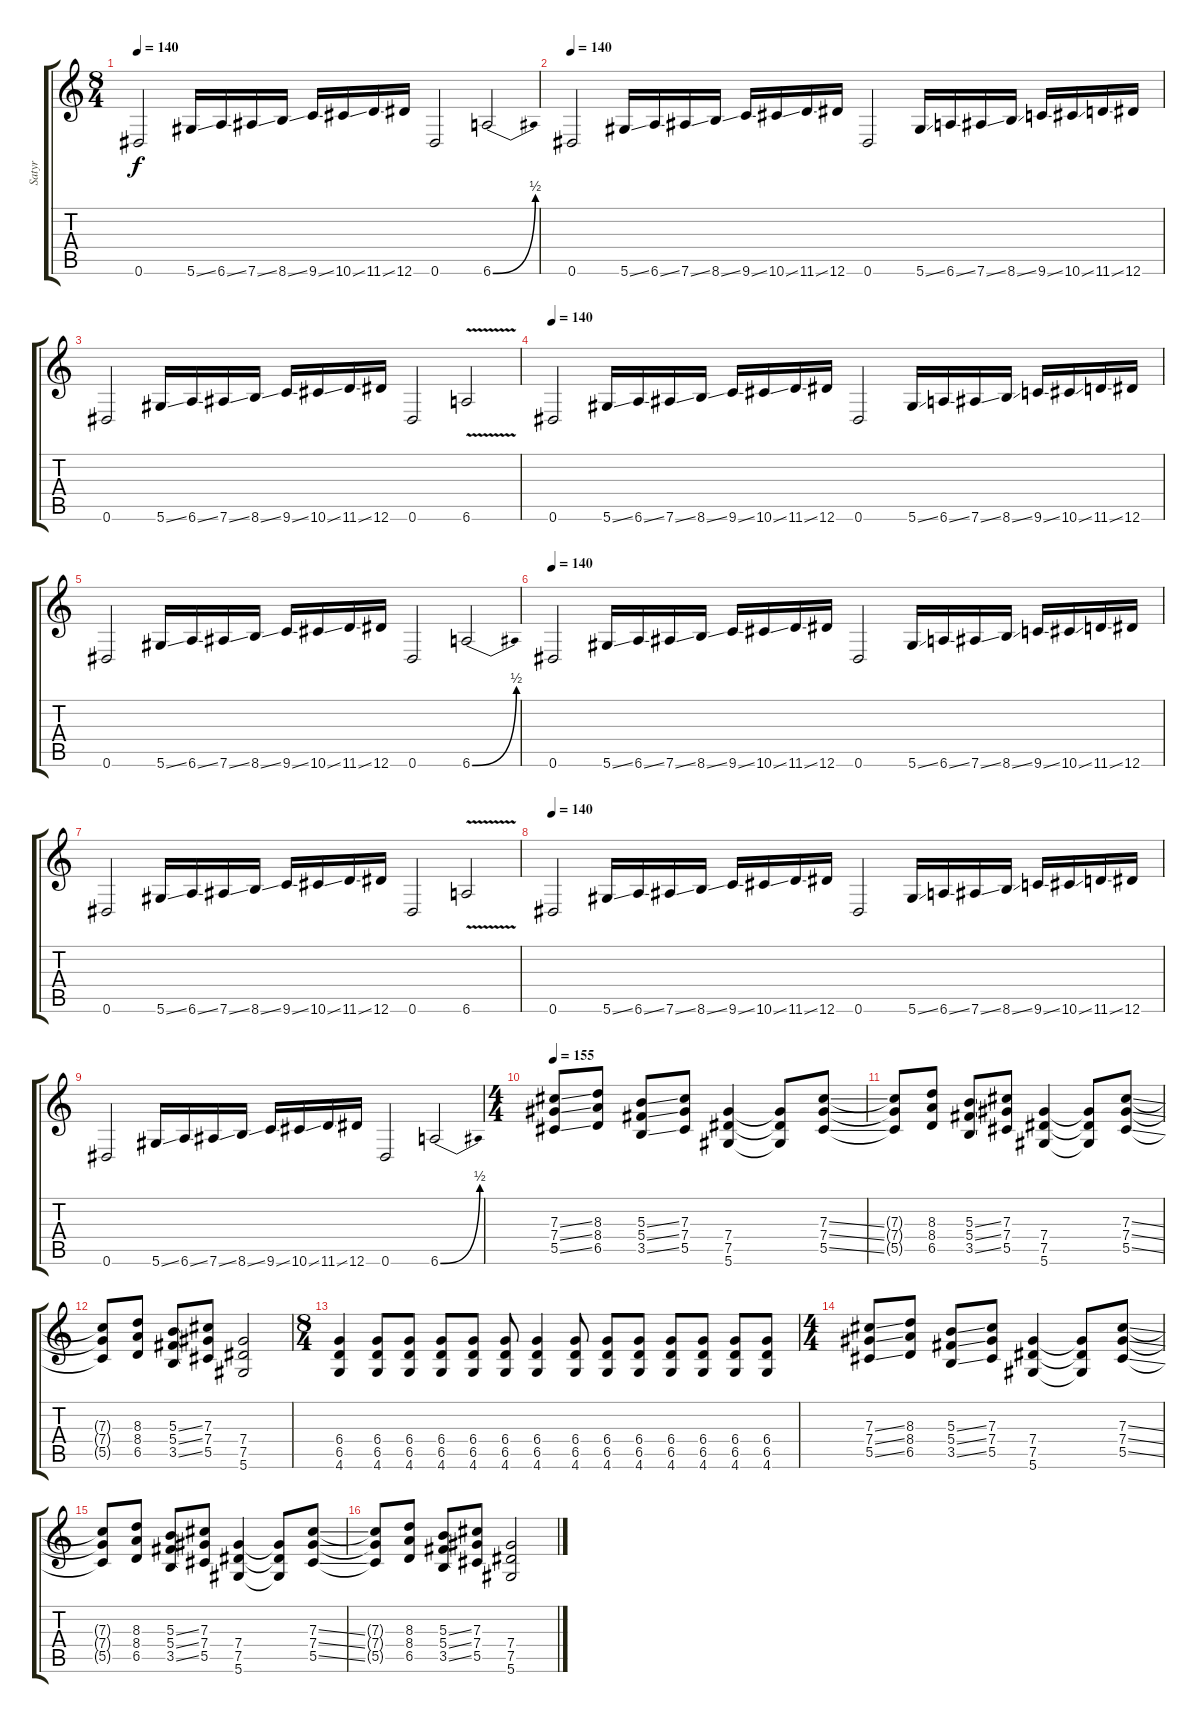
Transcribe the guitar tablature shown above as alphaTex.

\track ("Satyr" "Satyr") {instrument distortionguitar}
\staff {score tabs}
\tuning (Eb4 Bb3 Gb3 Db3 Ab2 Eb2) {hide}
\ts (8 4)
\tempo 140
\clef g2
\ks c
0.6.2{dy f} 5.6{ss}.16 6.6{ss}.16 7.6{ss}.16 8.6{ss}.16 9.6{ss}.16 10.6{ss}.16 11.6{ss}.16 12.6.16 0.6.2 6.6{be (bend 0 0 60 2)}.2 |
\tempo 140
0.6.2 5.6{ss}.16 6.6{ss}.16 7.6{ss}.16 8.6{ss}.16 9.6{ss}.16 10.6{ss}.16 11.6{ss}.16 12.6.16 0.6.2 5.6{ss}.16 6.6{ss}.16 7.6{ss}.16 8.6{ss}.16 9.6{ss}.16 10.6{ss}.16 11.6{ss}.16 12.6.16 |
0.6.2 5.6{ss}.16 6.6{ss}.16 7.6{ss}.16 8.6{ss}.16 9.6{ss}.16 10.6{ss}.16 11.6{ss}.16 12.6.16 0.6.2 6.6{v}.2 |
\tempo 140
0.6.2 5.6{ss}.16 6.6{ss}.16 7.6{ss}.16 8.6{ss}.16 9.6{ss}.16 10.6{ss}.16 11.6{ss}.16 12.6.16 0.6.2 5.6{ss}.16 6.6{ss}.16 7.6{ss}.16 8.6{ss}.16 9.6{ss}.16 10.6{ss}.16 11.6{ss}.16 12.6.16 |
0.6.2 5.6{ss}.16 6.6{ss}.16 7.6{ss}.16 8.6{ss}.16 9.6{ss}.16 10.6{ss}.16 11.6{ss}.16 12.6.16 0.6.2 6.6{be (bend 0 0 60 2)}.2 |
\tempo 140
0.6.2 5.6{ss}.16 6.6{ss}.16 7.6{ss}.16 8.6{ss}.16 9.6{ss}.16 10.6{ss}.16 11.6{ss}.16 12.6.16 0.6.2 5.6{ss}.16 6.6{ss}.16 7.6{ss}.16 8.6{ss}.16 9.6{ss}.16 10.6{ss}.16 11.6{ss}.16 12.6.16 |
0.6.2 5.6{ss}.16 6.6{ss}.16 7.6{ss}.16 8.6{ss}.16 9.6{ss}.16 10.6{ss}.16 11.6{ss}.16 12.6.16 0.6.2 6.6{v}.2 |
\tempo 140
0.6.2 5.6{ss}.16 6.6{ss}.16 7.6{ss}.16 8.6{ss}.16 9.6{ss}.16 10.6{ss}.16 11.6{ss}.16 12.6.16 0.6.2 5.6{ss}.16 6.6{ss}.16 7.6{ss}.16 8.6{ss}.16 9.6{ss}.16 10.6{ss}.16 11.6{ss}.16 12.6.16 |
0.6.2 5.6{ss}.16 6.6{ss}.16 7.6{ss}.16 8.6{ss}.16 9.6{ss}.16 10.6{ss}.16 11.6{ss}.16 12.6.16 0.6.2 6.6{be (bend 0 0 60 2)}.2 |
\ts (4 4)
\tempo 155
(7.3{ss} 7.4{ss} 5.5{ss}).8 (8.3 8.4 6.5).8 (5.3{ss} 5.4{ss} 3.5{ss}).8 (7.3 7.4 5.5).8 (7.4 7.5 5.6).4 (7.4{t} 7.5{t} 5.6{t}).8 (7.3{ss} 7.4{ss} 5.5{ss}).8 |
(7.3{t} 7.4{t} 5.5{t}).8 (8.3 8.4 6.5).8 (5.3{ss} 5.4{ss} 3.5{ss}).8 (7.3 7.4 5.5).8 (7.4 7.5 5.6).4 (7.4{t} 7.5{t} 5.6{t}).8 (7.3{ss} 7.4{ss} 5.5{ss}).8 |
(7.3{t} 7.4{t} 5.5{t}).8 (8.3 8.4 6.5).8 (5.3{ss} 5.4{ss} 3.5{ss}).8 (7.3 7.4 5.5).8 (7.4 7.5 5.6).2 |
\ts (8 4)
(6.4 6.5 4.6).4 (6.4 6.5 4.6).8 (6.4 6.5 4.6).8 (6.4 6.5 4.6).8 (6.4 6.5 4.6).8 (6.4 6.5 4.6).8 (6.4 6.5 4.6).4 (6.4 6.5 4.6).8 (6.4 6.5 4.6).8 (6.4 6.5 4.6).8 (6.4 6.5 4.6).8 (6.4 6.5 4.6).8 (6.4 6.5 4.6).8 (6.4 6.5 4.6).8 |
\ts (4 4)
(7.3{ss} 7.4{ss} 5.5{ss}).8 (8.3 8.4 6.5).8 (5.3{ss} 5.4{ss} 3.5{ss}).8 (7.3 7.4 5.5).8 (7.4 7.5 5.6).4 (7.4{t} 7.5{t} 5.6{t}).8 (7.3{ss} 7.4{ss} 5.5{ss}).8 |
(7.3{t} 7.4{t} 5.5{t}).8 (8.3 8.4 6.5).8 (5.3{ss} 5.4{ss} 3.5{ss}).8 (7.3 7.4 5.5).8 (7.4 7.5 5.6).4 (7.4{t} 7.5{t} 5.6{t}).8 (7.3{ss} 7.4{ss} 5.5{ss}).8 |
(7.3{t} 7.4{t} 5.5{t}).8 (8.3 8.4 6.5).8 (5.3{ss} 5.4{ss} 3.5{ss}).8 (7.3 7.4 5.5).8 (7.4 7.5 5.6).2
